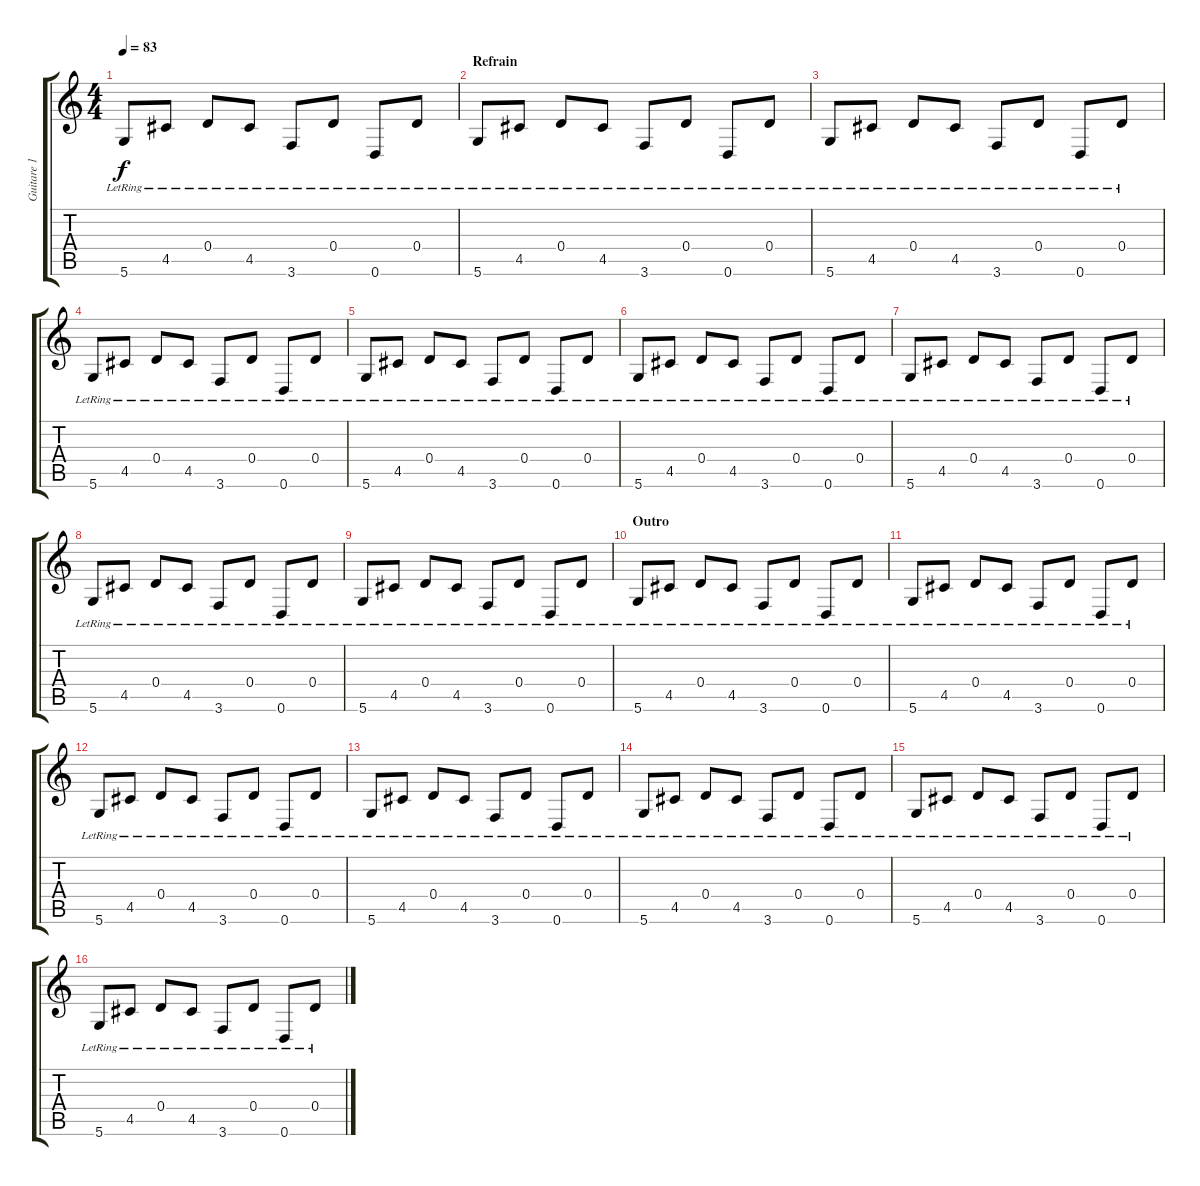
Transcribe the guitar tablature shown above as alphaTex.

\track ("Guitare 1 - clean" "Guitare 1 ") {instrument electricguitarclean}
\staff {score tabs}
\tuning (E4 B3 G3 D3 A2 D2) {hide}
\ts (4 4)
\tempo 83
\clef g2
\ks c
5.6{lr}.8{dy f} 4.5{lr}.8 0.4{lr}.8 4.5{lr}.8 3.6{lr}.8 0.4{lr}.8 0.6{lr}.8 0.4{lr}.8 |
\section ("" "Refrain")
5.6{lr}.8 4.5{lr}.8 0.4{lr}.8 4.5{lr}.8 3.6{lr}.8 0.4{lr}.8 0.6{lr}.8 0.4{lr}.8 |
5.6{lr}.8 4.5{lr}.8 0.4{lr}.8 4.5{lr}.8 3.6{lr}.8 0.4{lr}.8 0.6{lr}.8 0.4{lr}.8 |
5.6{lr}.8 4.5{lr}.8 0.4{lr}.8 4.5{lr}.8 3.6{lr}.8 0.4{lr}.8 0.6{lr}.8 0.4{lr}.8 |
5.6{lr}.8 4.5{lr}.8 0.4{lr}.8 4.5{lr}.8 3.6{lr}.8 0.4{lr}.8 0.6{lr}.8 0.4{lr}.8 |
5.6{lr}.8 4.5{lr}.8 0.4{lr}.8 4.5{lr}.8 3.6{lr}.8 0.4{lr}.8 0.6{lr}.8 0.4{lr}.8 |
5.6{lr}.8 4.5{lr}.8 0.4{lr}.8 4.5{lr}.8 3.6{lr}.8 0.4{lr}.8 0.6{lr}.8 0.4{lr}.8 |
5.6{lr}.8 4.5{lr}.8 0.4{lr}.8 4.5{lr}.8 3.6{lr}.8 0.4{lr}.8 0.6{lr}.8 0.4{lr}.8 |
5.6{lr}.8 4.5{lr}.8 0.4{lr}.8 4.5{lr}.8 3.6{lr}.8 0.4{lr}.8 0.6{lr}.8 0.4{lr}.8 |
\section ("" "Outro")
5.6{lr}.8 4.5{lr}.8 0.4{lr}.8 4.5{lr}.8 3.6{lr}.8 0.4{lr}.8 0.6{lr}.8 0.4{lr}.8 |
5.6{lr}.8 4.5{lr}.8 0.4{lr}.8 4.5{lr}.8 3.6{lr}.8 0.4{lr}.8 0.6{lr}.8 0.4{lr}.8 |
5.6{lr}.8 4.5{lr}.8 0.4{lr}.8 4.5{lr}.8 3.6{lr}.8 0.4{lr}.8 0.6{lr}.8 0.4{lr}.8 |
5.6{lr}.8 4.5{lr}.8 0.4{lr}.8 4.5{lr}.8 3.6{lr}.8 0.4{lr}.8 0.6{lr}.8 0.4{lr}.8 |
5.6{lr}.8 4.5{lr}.8 0.4{lr}.8 4.5{lr}.8 3.6{lr}.8 0.4{lr}.8 0.6{lr}.8 0.4{lr}.8 |
5.6{lr}.8 4.5{lr}.8 0.4{lr}.8 4.5{lr}.8 3.6{lr}.8 0.4{lr}.8 0.6{lr}.8 0.4{lr}.8 |
5.6{lr}.8 4.5{lr}.8 0.4{lr}.8 4.5{lr}.8 3.6{lr}.8 0.4{lr}.8 0.6{lr}.8 0.4{lr}.8
